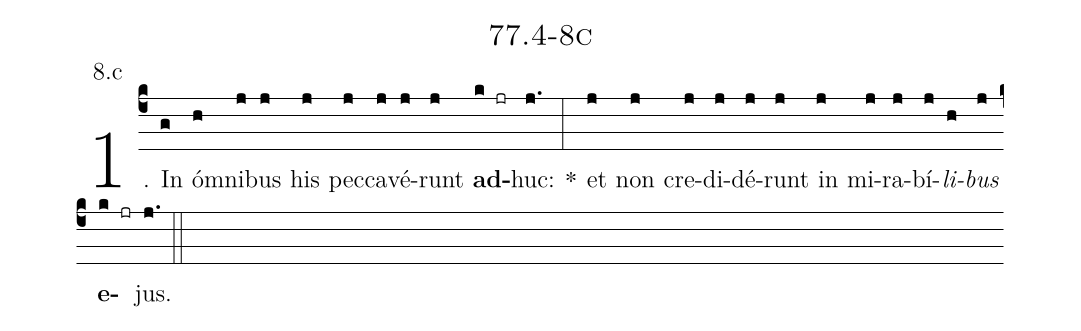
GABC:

name: 77.4-8c;
annotation: 8.c;
%%
(c4)1. In(g) óm(h)ni(j)bus(j) his(j) pec(j)ca(j)vé(j)runt(j) <b>ad</b>(k jr)huc:(j.) *(:) et(j) non(j) cre(j)di(j)dé(j)runt(j) in(j) mi(j)ra(j)bí(j)<i>li</i>(h)<i>bus</i>(j) <b>e</b>(k jr)jus.(j.) (::)


%E(j) u(j) o(h) u(j) a(k) e.(j.) (::)
